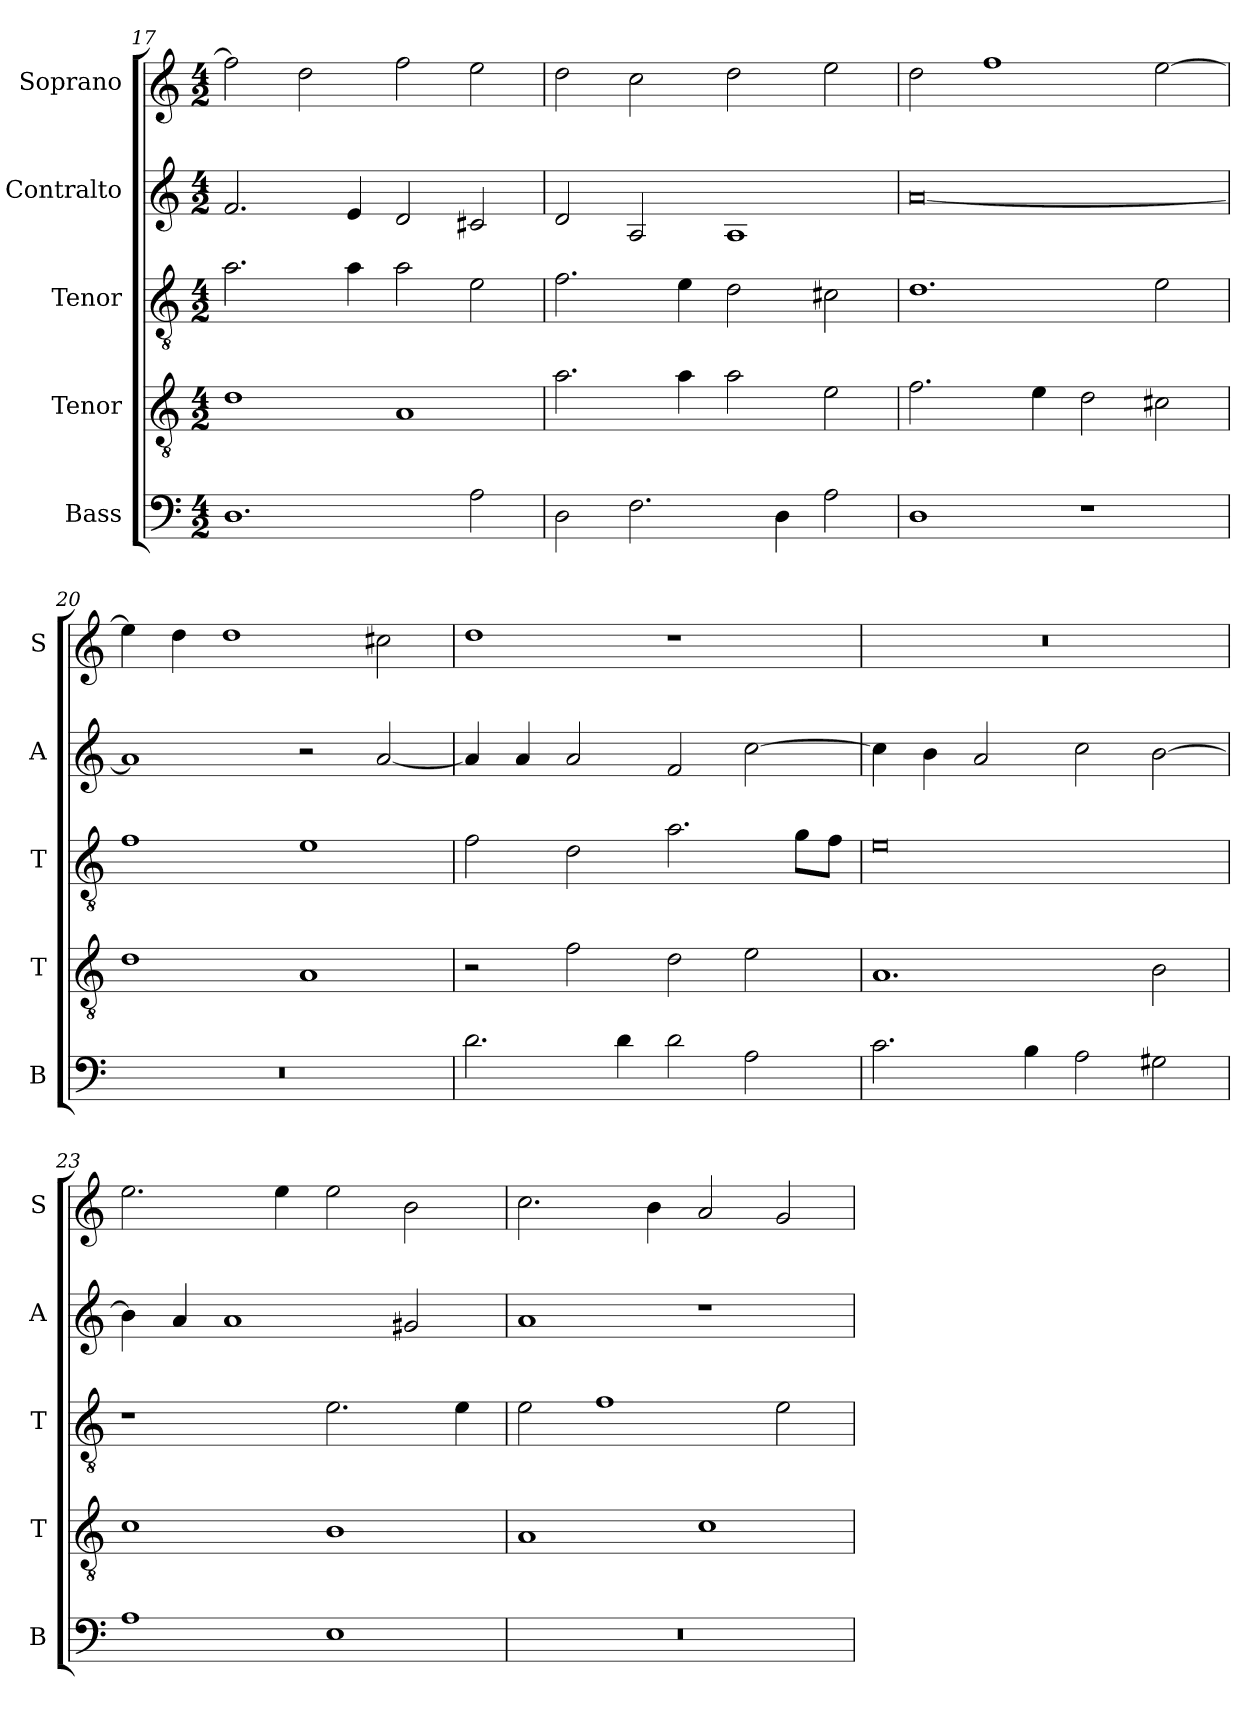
**kern	**kern	**kern	**kern	**kern
*part5	*part4	*part3	*part2	*part1
*staff5	*staff4	*staff3	*staff2	*staff1
*I"Bass	*I"Tenor	*I"Tenor	*I"Contralto	*I"Soprano
*I'B	*I'T	*I'T	*I'A	*I'S
*clefF4	*clefGv2	*clefGv2	*clefG2	*clefG2
*k[]	*k[]	*k[]	*k[]	*k[]
*A:aeo	*A:aeo	*A:aeo	*A:aeo	*A:aeo
*M4/2	*M4/2	*M4/2	*M4/2	*M4/2
=17	=17	=17	=17	=17
1.D	1d	2.a	2.f	2ff]
.	.	.	.	2dd
.	.	4a	4e	.
.	1A	2a	2d	2ff
2A	.	2e	2c#X	2ee
=18	=18	=18	=18	=18
2D	2.a	2.f	2d	2dd
2.F	.	.	2A	2cc
.	4a	4e	.	.
.	2a	2d	1A	2dd
4D	.	.	.	.
2A	2e	2c#X	.	2ee
=19	=19	=19	=19	=19
1D	2.f	1.d	[0a	2dd
.	.	.	.	1ff
.	4e	.	.	.
1r	2d	.	.	.
.	2c#X	2e	.	[2ee
=20	=20	=20	=20	=20
0r	1d	1f	1a]	4ee]
.	.	.	.	4dd
.	.	.	.	1dd
.	1A	1e	2r	.
.	.	.	[2a	2cc#X
=21	=21	=21	=21	=21
2.d	2r	2f	4a]	1dd
.	.	.	4a	.
.	2f	2d	2a	.
4d	.	.	.	.
2d	2d	2.a	2f	1r
2A	2e	.	[2cc	.
.	.	8g\L	.	.
.	.	8f\J	.	.
=22	=22	=22	=22	=22
2.c	1.A	0e	4cc]	0r
.	.	.	4b	.
.	.	.	2a	.
4B	.	.	.	.
2A	.	.	2cc	.
2G#X	2B	.	[2b	.
=23	=23	=23	=23	=23
1A	1c	1r	4b]	2.ee
.	.	.	4a	.
.	.	.	1a	.
.	.	.	.	4ee
1E	1B	2.e	.	2ee
.	.	.	2g#X	2b
.	.	4e	.	.
=24	=24	=24	=24	=24
0r	1A	2e	1a	2.cc
.	.	1f	.	.
.	.	.	.	4b
.	1c	.	1r	2a
.	.	2e	.	2g
=	=	=	=	=
*-	*-	*-	*-	*-
